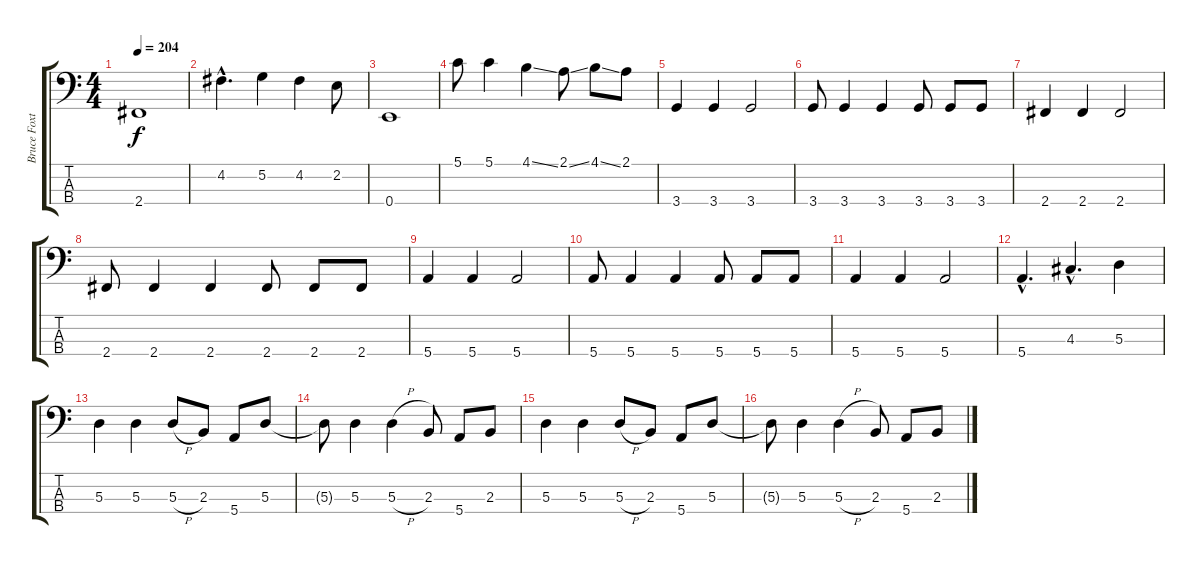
\track ("Bruce Foxton    " "Bruce Foxt") {instrument electricbassfinger}
\staff {score tabs}
\tuning (G2 D2 A1 E1) {hide}
\ts (4 4)
\tempo 204
\clef f4
\ks c
2.4.1{dy f} |
4.2{hac}.4{d} 5.2.4 4.2.4 2.2.8 |
0.4.1 |
5.1.8 5.1.4 4.1{ss}.4 2.1{ss}.8 4.1{ss}.8 2.1.8 |
3.4.4 3.4.4 3.4.2 |
3.4.8 3.4.4 3.4.4 3.4.8 3.4.8 3.4.8 |
2.4.4 2.4.4 2.4.2 |
2.4.8 2.4.4 2.4.4 2.4.8 2.4.8 2.4.8 |
5.4.4 5.4.4 5.4.2 |
5.4.8 5.4.4 5.4.4 5.4.8 5.4.8 5.4.8 |
5.4.4 5.4.4 5.4.2 |
5.4{hac}.4{d} 4.3{hac}.4{d} 5.3.4 |
5.3.4 5.3.4 5.3{h}.8 2.3.8 5.4.8 5.3.8 |
5.3{t}.8 5.3.4 5.3{h}.4 2.3.8 5.4.8 2.3.8 |
5.3.4 5.3.4 5.3{h}.8 2.3.8 5.4.8 5.3.8 |
5.3{t}.8 5.3.4 5.3{h}.4 2.3.8 5.4.8 2.3.8
